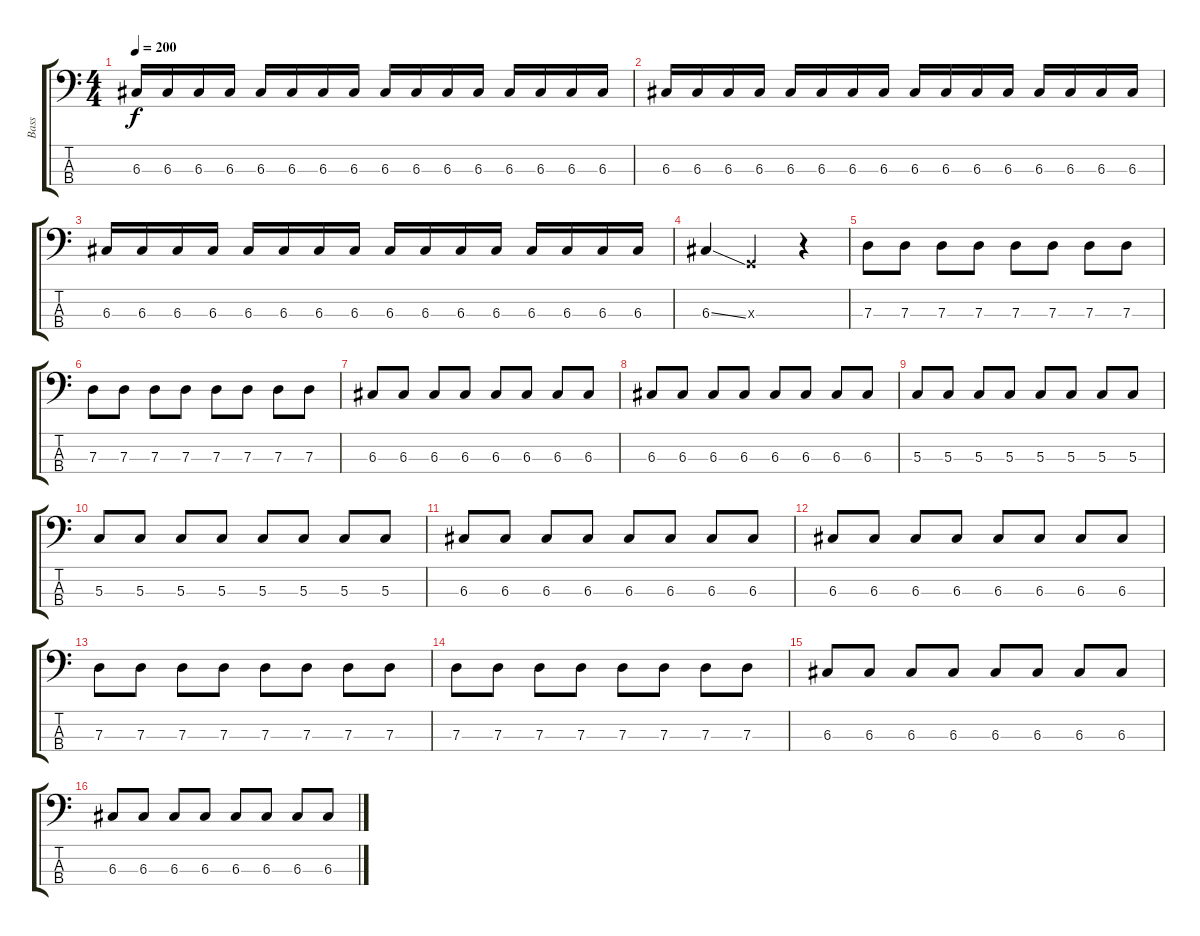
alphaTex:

\track ("Bass" "Bass") {instrument electricbasspick}
\staff {score tabs}
\tuning (F2 C2 G1 D1) {hide}
\ts (4 4)
\tempo 200
\clef f4
\ks c
6.3.16{dy f} 6.3.16 6.3.16 6.3.16 6.3.16 6.3.16 6.3.16 6.3.16 6.3.16 6.3.16 6.3.16 6.3.16 6.3.16 6.3.16 6.3.16 6.3.16 |
6.3.16 6.3.16 6.3.16 6.3.16 6.3.16 6.3.16 6.3.16 6.3.16 6.3.16 6.3.16 6.3.16 6.3.16 6.3.16 6.3.16 6.3.16 6.3.16 |
6.3.16 6.3.16 6.3.16 6.3.16 6.3.16 6.3.16 6.3.16 6.3.16 6.3.16 6.3.16 6.3.16 6.3.16 6.3.16 6.3.16 6.3.16 6.3.16 |
6.3{ss}.4 0.3{x}.2 r.4 |
7.3.8 7.3.8 7.3.8 7.3.8 7.3.8 7.3.8 7.3.8 7.3.8 |
7.3.8 7.3.8 7.3.8 7.3.8 7.3.8 7.3.8 7.3.8 7.3.8 |
6.3.8 6.3.8 6.3.8 6.3.8 6.3.8 6.3.8 6.3.8 6.3.8 |
6.3.8 6.3.8 6.3.8 6.3.8 6.3.8 6.3.8 6.3.8 6.3.8 |
5.3.8 5.3.8 5.3.8 5.3.8 5.3.8 5.3.8 5.3.8 5.3.8 |
5.3.8 5.3.8 5.3.8 5.3.8 5.3.8 5.3.8 5.3.8 5.3.8 |
6.3.8 6.3.8 6.3.8 6.3.8 6.3.8 6.3.8 6.3.8 6.3.8 |
6.3.8 6.3.8 6.3.8 6.3.8 6.3.8 6.3.8 6.3.8 6.3.8 |
7.3.8 7.3.8 7.3.8 7.3.8 7.3.8 7.3.8 7.3.8 7.3.8 |
7.3.8 7.3.8 7.3.8 7.3.8 7.3.8 7.3.8 7.3.8 7.3.8 |
6.3.8 6.3.8 6.3.8 6.3.8 6.3.8 6.3.8 6.3.8 6.3.8 |
6.3.8 6.3.8 6.3.8 6.3.8 6.3.8 6.3.8 6.3.8 6.3.8
